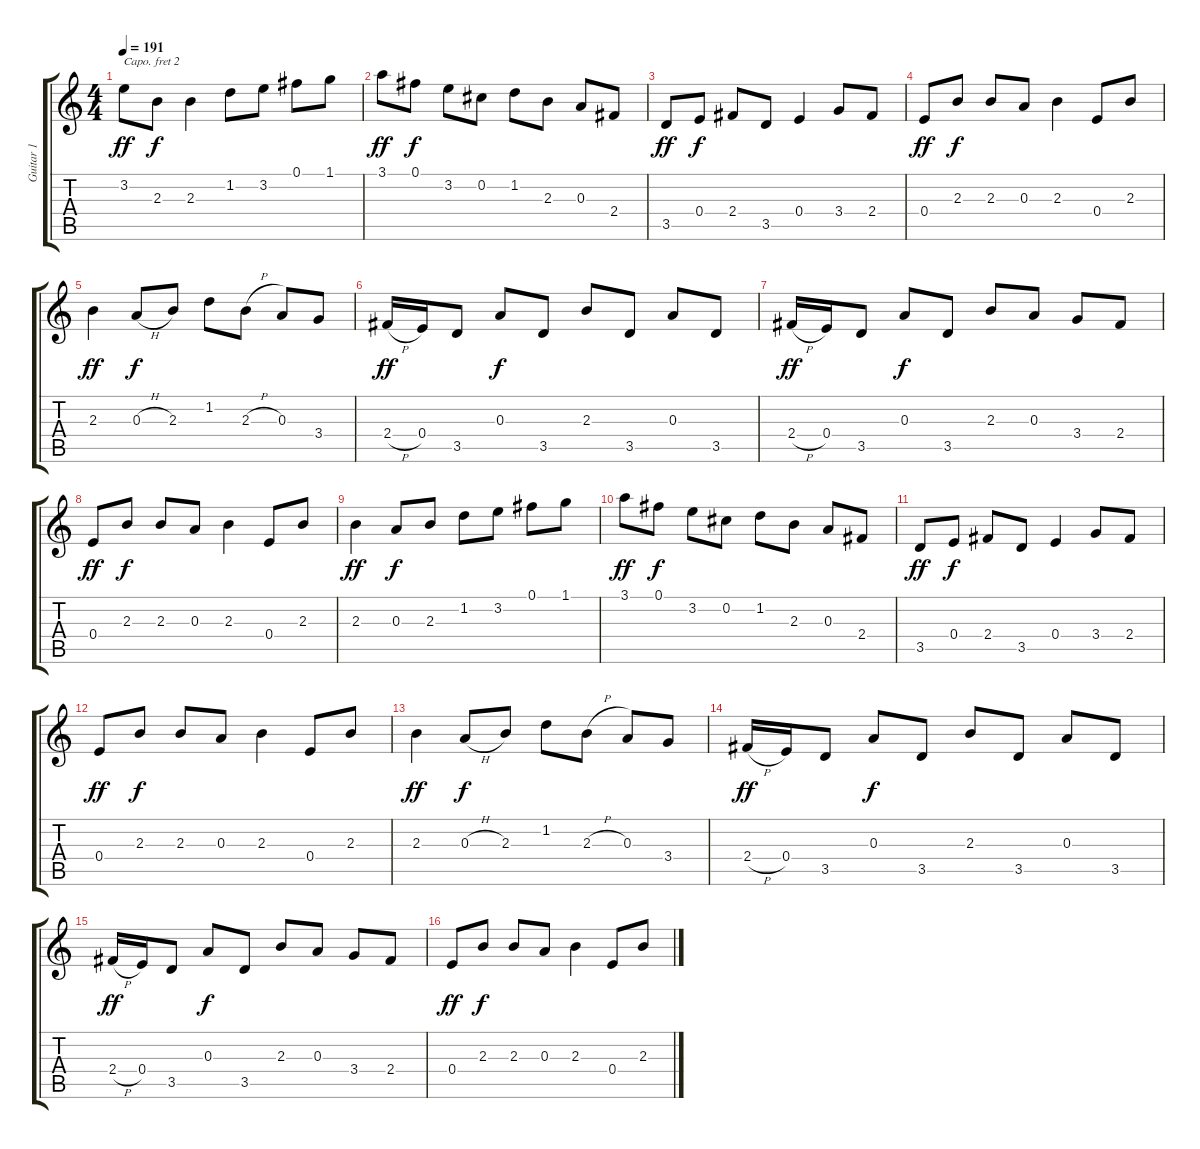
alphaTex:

\track ("Guitar 1" "Guitar 1") {instrument electricguitarjazz}
\staff {score tabs}
\capo 2
\tuning (E4 B3 G3 D3 A2 E2) {hide}
\ts (4 4)
\tempo 191
\clef g2
\ks c
3.2.8{dy ff} 2.3.8{dy f} 2.3.4 1.2.8 3.2.8 0.1.8 1.1.8 |
3.1.8{dy ff} 0.1.8{dy f} 3.2.8 0.2.8 1.2.8 2.3.8 0.3.8 2.4.8 |
3.5.8{dy ff} 0.4.8{dy f} 2.4.8 3.5.8 0.4.4 3.4.8 2.4.8 |
0.4.8{dy ff} 2.3.8{dy f} 2.3.8 0.3.8 2.3.4 0.4.8 2.3.8 |
2.3.4{dy ff} 0.3{h}.8{dy f} 2.3.8 1.2.8 2.3{h}.8 0.3.8 3.4.8 |
2.4{h}.16{dy ff} 0.4.16 3.5.8 0.3.8{dy f} 3.5.8 2.3.8 3.5.8 0.3.8 3.5.8 |
2.4{h}.16{dy ff} 0.4.16 3.5.8 0.3.8{dy f} 3.5.8 2.3.8 0.3.8 3.4.8 2.4.8 |
0.4.8{dy ff} 2.3.8{dy f} 2.3.8 0.3.8 2.3.4 0.4.8 2.3.8 |
2.3.4{dy ff} 0.3.8{dy f} 2.3.8 1.2.8 3.2.8 0.1.8 1.1.8 |
3.1.8{dy ff} 0.1.8{dy f} 3.2.8 0.2.8 1.2.8 2.3.8 0.3.8 2.4.8 |
3.5.8{dy ff} 0.4.8{dy f} 2.4.8 3.5.8 0.4.4 3.4.8 2.4.8 |
0.4.8{dy ff} 2.3.8{dy f} 2.3.8 0.3.8 2.3.4 0.4.8 2.3.8 |
2.3.4{dy ff} 0.3{h}.8{dy f} 2.3.8 1.2.8 2.3{h}.8 0.3.8 3.4.8 |
2.4{h}.16{dy ff} 0.4.16 3.5.8 0.3.8{dy f} 3.5.8 2.3.8 3.5.8 0.3.8 3.5.8 |
2.4{h}.16{dy ff} 0.4.16 3.5.8 0.3.8{dy f} 3.5.8 2.3.8 0.3.8 3.4.8 2.4.8 |
0.4.8{dy ff} 2.3.8{dy f} 2.3.8 0.3.8 2.3.4 0.4.8 2.3.8
